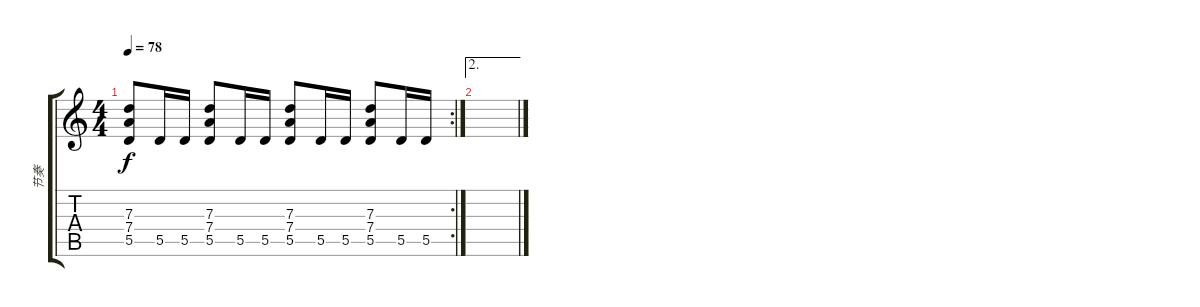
\track ("节奏" "节奏") {instrument distortionguitar}
\staff {score tabs}
\tuning (E4 B3 G3 D3 A2 E2) {hide}
\rc 2
\ts (4 4)
\tempo 78
\clef g2
\ks c
(7.3 7.4 5.5).8{dy f} 5.5.16 5.5.16 (7.3 7.4 5.5).8 5.5.16 5.5.16 (7.3 7.4 5.5).8 5.5.16 5.5.16 (7.3 7.4 5.5).8 5.5.16 5.5.16 |
\ae 2
